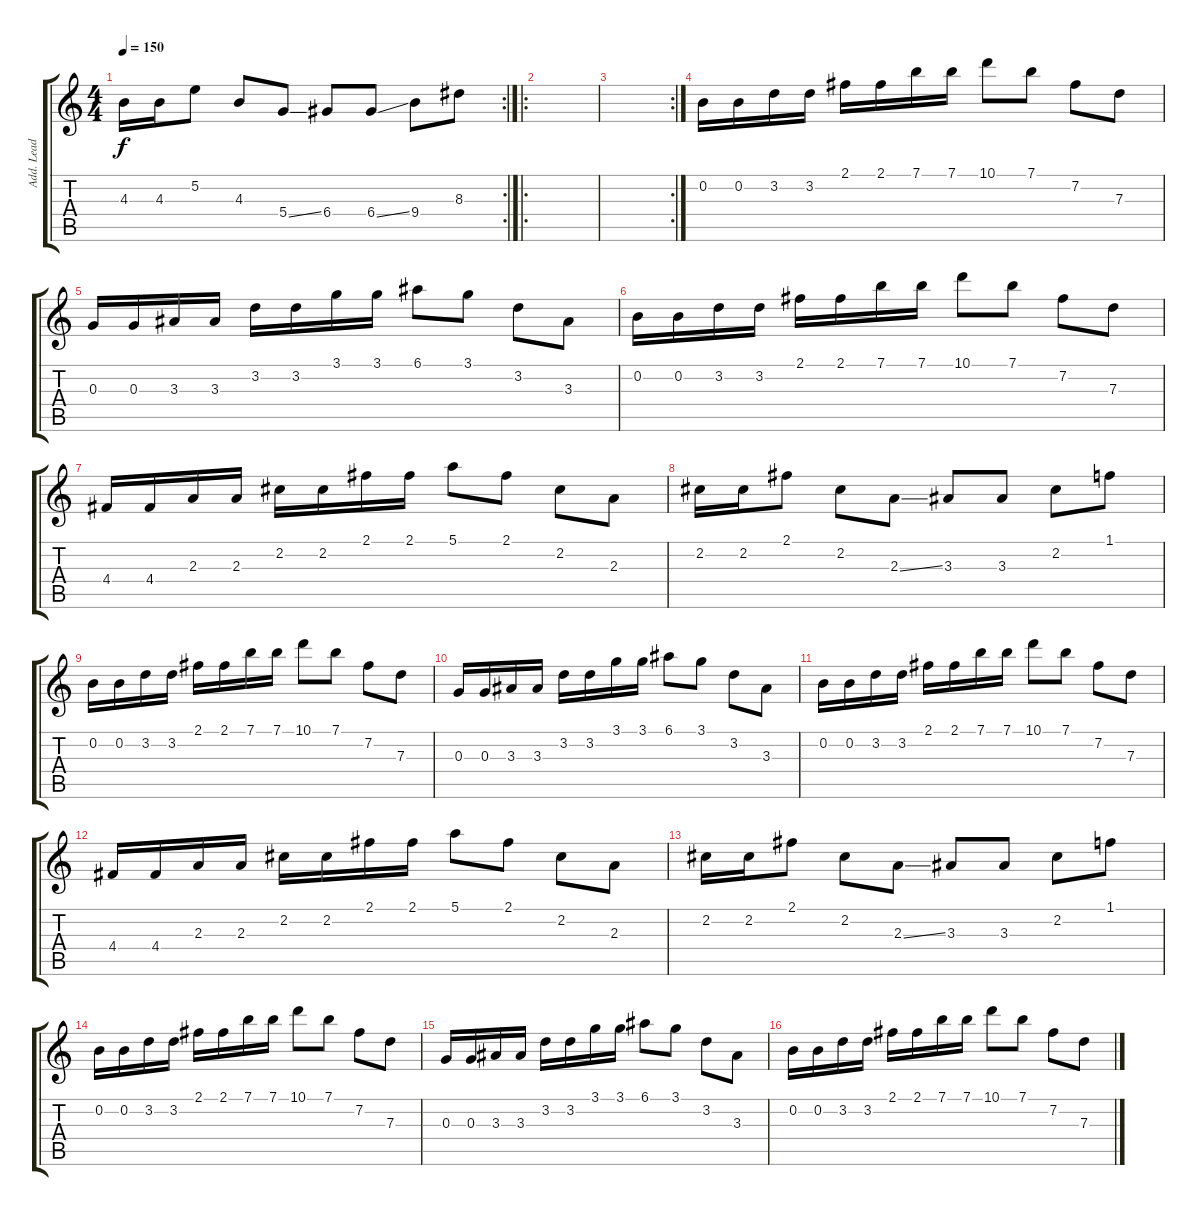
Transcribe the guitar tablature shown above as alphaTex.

\track ("Add. Lead" "Add. Lead") {instrument distortionguitar}
\staff {score tabs}
\tuning (E4 B3 G3 D3 A2 E2) {hide}
\rc 2
\ts (4 4)
\tempo 150
\clef g2
\ks c
4.3.16{dy f} 4.3.16 5.2.8 4.3.8 5.4{ss}.8 6.4.8 6.4{ss}.8 9.4.8 8.3.8 |
\ro
|
\rc 2
|
0.2.16 0.2.16 3.2.16 3.2.16 2.1.16 2.1.16 7.1.16 7.1.16 10.1.8 7.1.8 7.2.8 7.3.8 |
0.3.16 0.3.16 3.3.16 3.3.16 3.2.16 3.2.16 3.1.16 3.1.16 6.1.8 3.1.8 3.2.8 3.3.8 |
0.2.16 0.2.16 3.2.16 3.2.16 2.1.16 2.1.16 7.1.16 7.1.16 10.1.8 7.1.8 7.2.8 7.3.8 |
4.4.16 4.4.16 2.3.16 2.3.16 2.2.16 2.2.16 2.1.16 2.1.16 5.1.8 2.1.8 2.2.8 2.3.8 |
2.2.16 2.2.16 2.1.8 2.2.8 2.3{ss}.8 3.3.8 3.3.8 2.2.8 1.1.8 |
0.2.16 0.2.16 3.2.16 3.2.16 2.1.16 2.1.16 7.1.16 7.1.16 10.1.8 7.1.8 7.2.8 7.3.8 |
0.3.16 0.3.16 3.3.16 3.3.16 3.2.16 3.2.16 3.1.16 3.1.16 6.1.8 3.1.8 3.2.8 3.3.8 |
0.2.16 0.2.16 3.2.16 3.2.16 2.1.16 2.1.16 7.1.16 7.1.16 10.1.8 7.1.8 7.2.8 7.3.8 |
4.4.16 4.4.16 2.3.16 2.3.16 2.2.16 2.2.16 2.1.16 2.1.16 5.1.8 2.1.8 2.2.8 2.3.8 |
2.2.16 2.2.16 2.1.8 2.2.8 2.3{ss}.8 3.3.8 3.3.8 2.2.8 1.1.8 |
0.2.16 0.2.16 3.2.16 3.2.16 2.1.16 2.1.16 7.1.16 7.1.16 10.1.8 7.1.8 7.2.8 7.3.8 |
0.3.16 0.3.16 3.3.16 3.3.16 3.2.16 3.2.16 3.1.16 3.1.16 6.1.8 3.1.8 3.2.8 3.3.8 |
0.2.16 0.2.16 3.2.16 3.2.16 2.1.16 2.1.16 7.1.16 7.1.16 10.1.8 7.1.8 7.2.8 7.3.8
